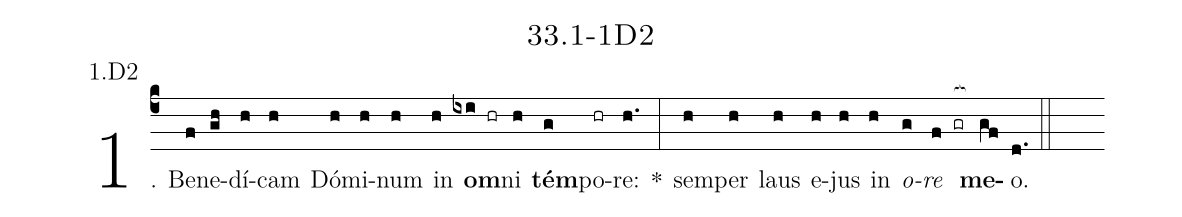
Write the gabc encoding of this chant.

name: 33.1-1D2;
annotation: 1.D2;
%%
(c4)1. Be(f)ne(gh)dí(h)cam(h) Dó(h)mi(h)num(h) in(h) <b>om</b>(ixi hr)ni(h) <b>tém</b>(g)po(hr)re:(h.) *(:) sem(h)per(h) laus(h) e(h)jus(h) in(h) <i>o</i>(g)<i>re</i>(f gr[ocb:1{]) <b>me</b>(gf[ocb:0}])o.(d.) (::)
